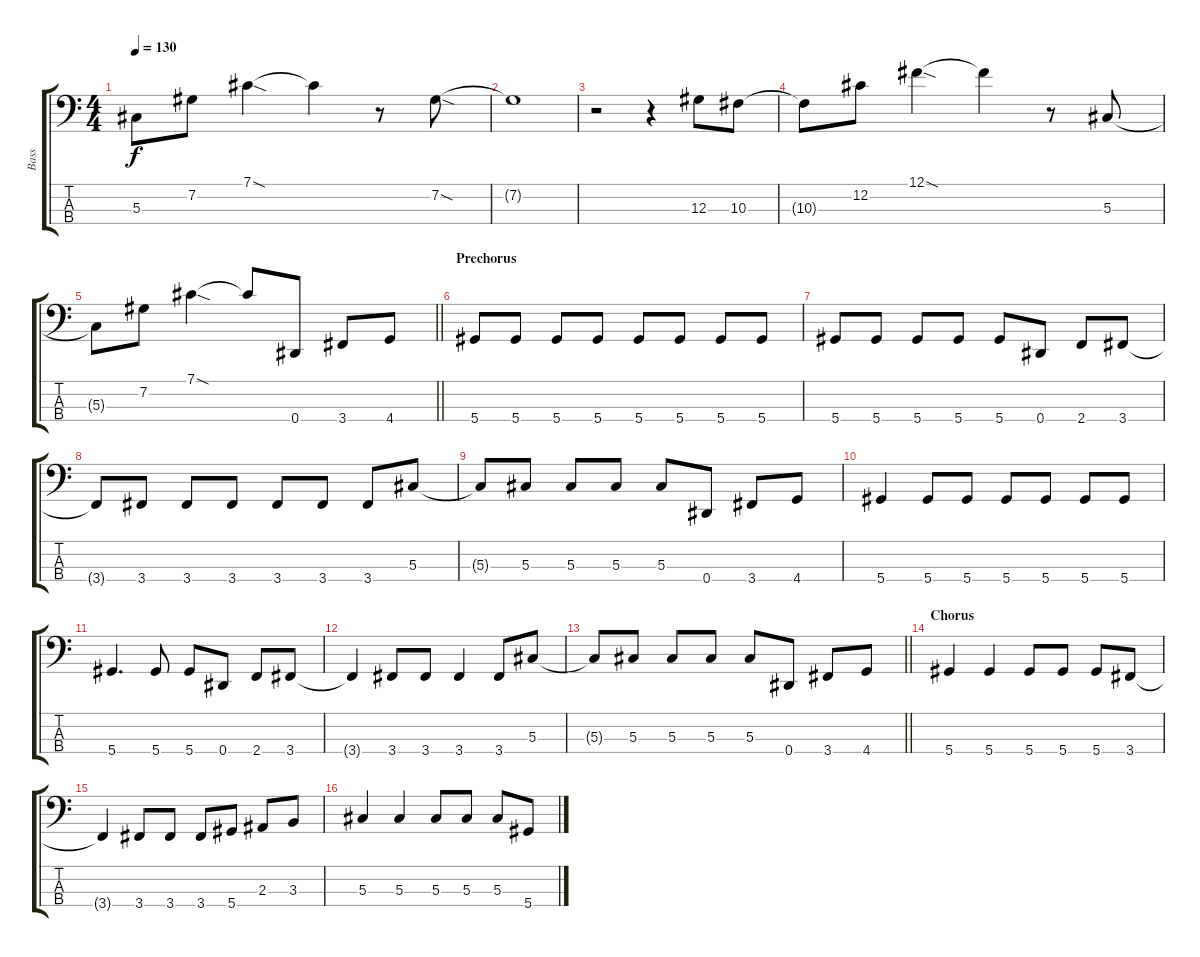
\track ("Bass" "Bass") {instrument electricbasspick}
\staff {score tabs}
\tuning (Gb2 Db2 Ab1 Eb1) {hide}
\ts (4 4)
\tempo 130
\clef f4
\ks c
5.3{t}.8{dy f} 7.2.8 7.1{sod}.4 7.1{t}.4 r.8 7.2{sod}.8 |
7.2{t}.1 |
r.2 r.4 12.3.8 10.3.8 |
10.3{t}.8 12.2.8 12.1{sod}.4 12.1{t}.4 r.8 5.3.8 |
\barLineRight lightlight
5.3{t}.8 7.2.8 7.1{sod}.4 7.1{t}.8 0.4.8 3.4.8 4.4.8 |
\section ("" "Prechorus")
5.4.8 5.4.8 5.4.8 5.4.8 5.4.8 5.4.8 5.4.8 5.4.8 |
5.4.8 5.4.8 5.4.8 5.4.8 5.4.8 0.4.8 2.4.8 3.4.8 |
3.4{t}.8 3.4.8 3.4.8 3.4.8 3.4.8 3.4.8 3.4.8 5.3.8 |
5.3{t}.8 5.3.8 5.3.8 5.3.8 5.3.8 0.4.8 3.4.8 4.4.8 |
5.4.4 5.4.8 5.4.8 5.4.8 5.4.8 5.4.8 5.4.8 |
5.4.4{d} 5.4.8 5.4.8 0.4.8 2.4.8 3.4.8 |
3.4{t}.4 3.4.8 3.4.8 3.4.4 3.4.8 5.3.8 |
\barLineRight lightlight
5.3{t}.8 5.3.8 5.3.8 5.3.8 5.3.8 0.4.8 3.4.8 4.4.8 |
\section ("" "Chorus")
5.4.4 5.4.4 5.4.8 5.4.8 5.4.8 3.4.8 |
3.4{t}.4 3.4.8 3.4.8 3.4.8 5.4.8 2.3.8 3.3.8 |
5.3.4 5.3.4 5.3.8 5.3.8 5.3.8 5.4.8
